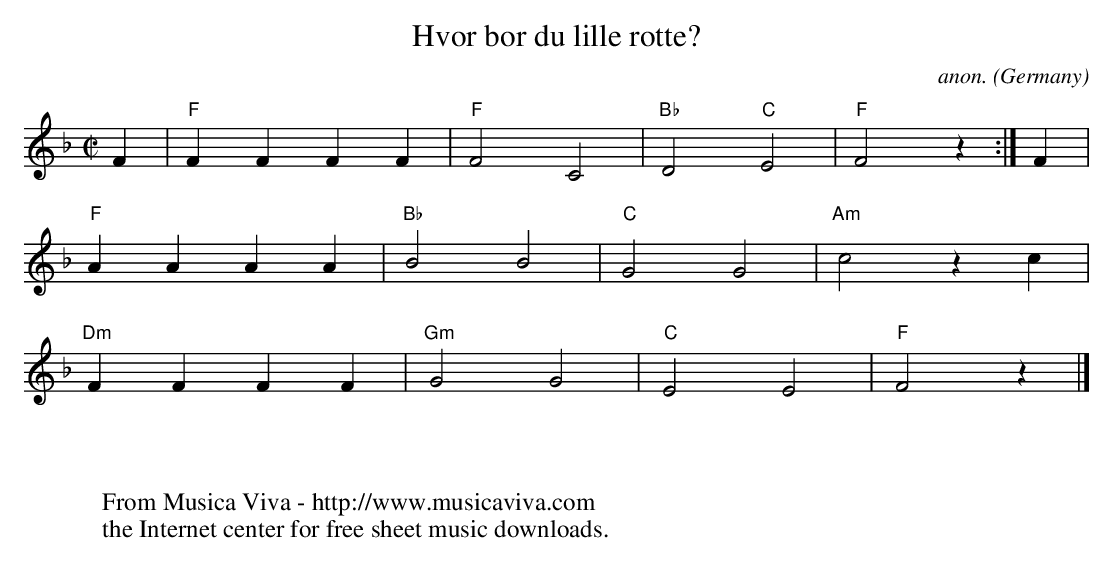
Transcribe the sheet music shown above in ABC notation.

X:1
T:Hvor bor du lille rotte?
C:anon.
O:Germany
M:C|
L:1/4
K:F
F|"F"FFFF|"F"F2C2|"Bb"D2"C"E2|"F"F2 z :|F|
"F"AAAA|"Bb"B2B2|"C"G2G2|"Am"c2 z c|
"Dm"FFFF|"Gm"G2G2|"C"E2E2|"F"F2 z|]
W:
W:
W:  From Musica Viva - http://www.musicaviva.com
W:  the Internet center for free sheet music downloads.
